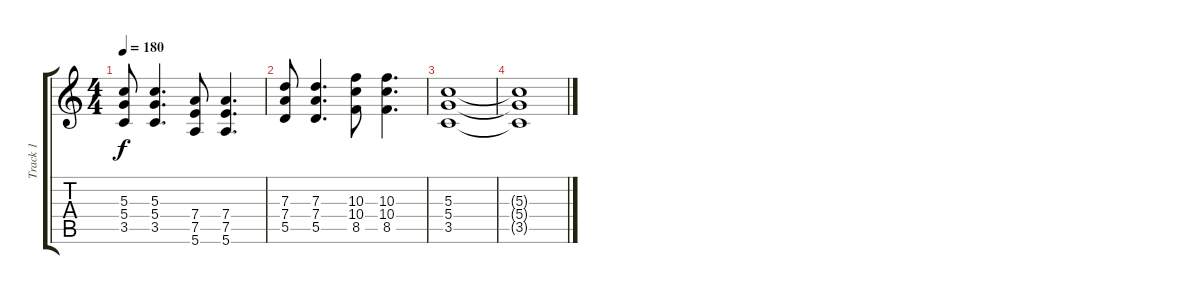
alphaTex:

\track ("Track 1" "Track 1") {instrument overdrivenguitar}
\staff {score tabs}
\tuning (E4 B3 G3 D3 A2 E2) {hide}
\ts (4 4)
\tempo 180
\clef g2
\ks c
(5.3 5.4 3.5).8{dy f} (5.3 5.4 3.5).4{d} (7.4 7.5 5.6).8 (7.4 7.5 5.6).4{d} |
(7.3 7.4 5.5).8 (7.3 7.4 5.5).4{d} (10.3 10.4 8.5).8 (10.3 10.4 8.5).4{d} |
(5.3 5.4 3.5).1{volume 0} |
(5.3{t} 5.4{t} 3.5{t}).1
